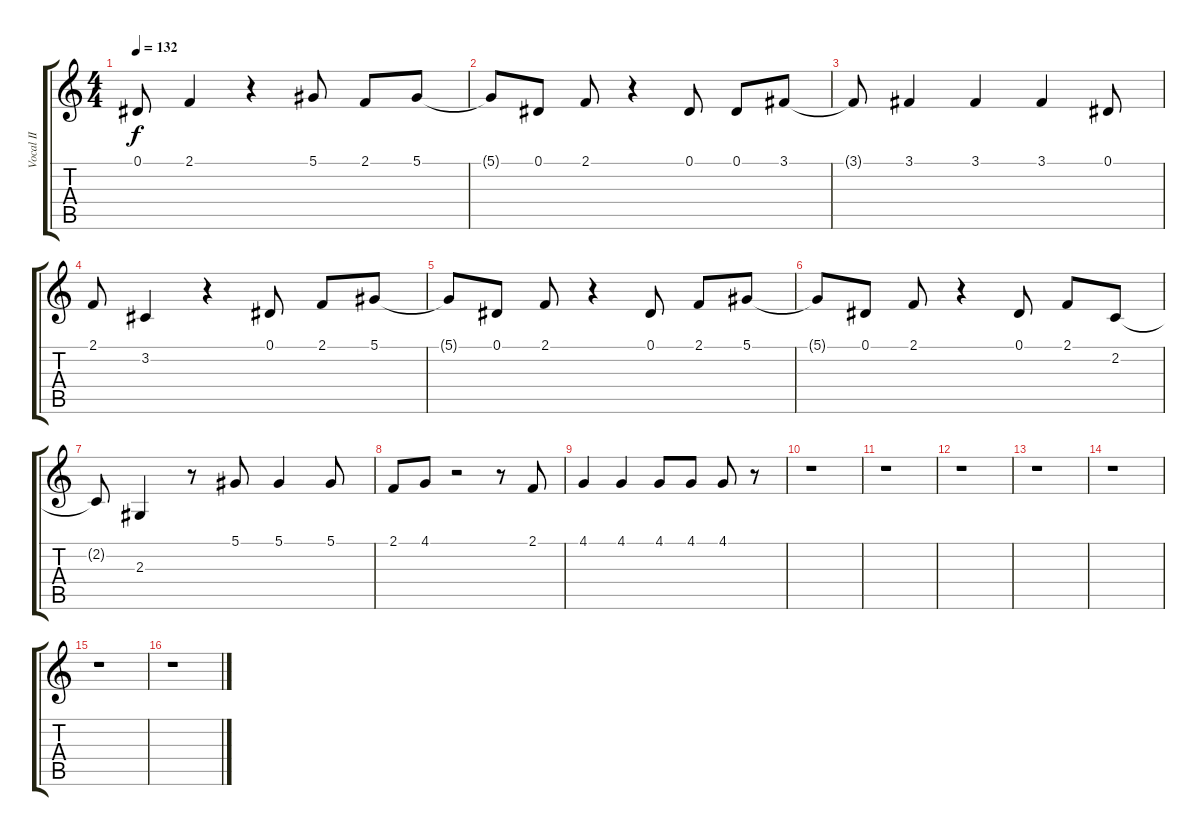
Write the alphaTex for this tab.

\track ("Vocal II" "Vocal II") {instrument lead2sawtooth}
\staff {score tabs}
\tuning (Eb4 Bb3 Gb3 Db3 Ab2 Eb2) {hide}
\ts (4 4)
\tempo 132
\clef g2
\ks c
0.1{t}.8{dy f} 2.1.4 r.4 5.1.8 2.1.8 5.1.8 |
5.1{t}.8 0.1.8 2.1.8 r.4 0.1.8 0.1.8 3.1.8 |
3.1{t}.8 3.1.4 3.1.4 3.1.4 0.1.8 |
2.1.8 3.2.4 r.4 0.1.8 2.1.8 5.1.8 |
5.1{t}.8 0.1.8 2.1.8 r.4 0.1.8 2.1.8 5.1.8 |
5.1{t}.8 0.1.8 2.1.8 r.4 0.1.8 2.1.8 2.2.8 |
2.2{t}.8 2.3.4 r.8 5.1.8 5.1.4 5.1.8 |
2.1.8 4.1.8 r.2 r.8 2.1.8 |
4.1.4 4.1.4 4.1.8 4.1.8 4.1.8 r.8 |
r.1 |
r.1 |
r.1 |
r.1 |
r.1 |
r.1 |
r.1
